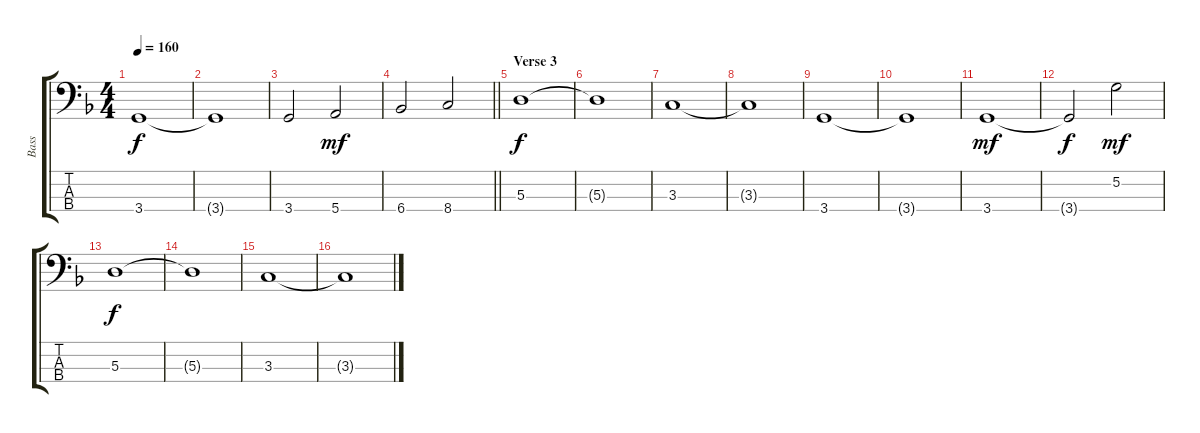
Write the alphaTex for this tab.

\track ("Bass" "Bass") {instrument electricbassfinger}
\staff {score tabs}
\tuning (G2 D2 A1 E1) {hide}
\ts (4 4)
\tempo 160
\clef f4
\ks f
3.4.1{dy f} |
3.4{t}.1 |
3.4.2 5.4.2{dy mf} |
\barLineRight lightlight
6.4.2 8.4.2 |
\section ("" "Verse 3")
5.3.1{dy f} |
5.3{t}.1 |
3.3.1 |
3.3{t}.1 |
3.4.1 |
3.4{t}.1 |
3.4.1{dy mf} |
3.4{t}.2{dy f} 5.2.2{dy mf} |
5.3.1{dy f} |
5.3{t}.1 |
3.3.1 |
3.3{t}.1
